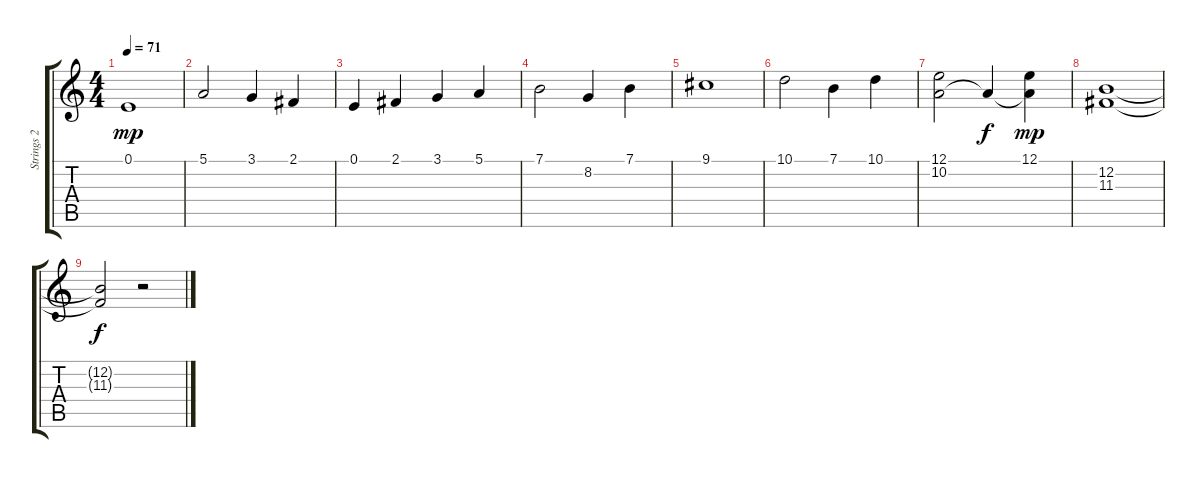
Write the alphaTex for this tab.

\track ("Strings 2" "Strings 2") {instrument stringensemble2}
\staff {score tabs}
\tuning (E4 B3 G3 D3 A2 D2) {hide}
\ts (4 4)
\tempo 71
\clef g2
\ks c
0.1.1{dy mp} |
5.1.2{balance 3} 3.1.4 2.1.4 |
0.1.4 2.1.4{balance 3} 3.1.4 5.1.4 |
7.1.2 8.2.4 7.1.4 |
9.1.1{balance 3} |
10.1.2 7.1.4 10.1.4{balance 4} |
(12.1 10.2).2 10.2{t}.4{dy f} (12.1 10.2{t}).4{dy mp} |
(12.2 11.3).1 |
(12.2{t} 11.3{t}).2{dy f} r.2
